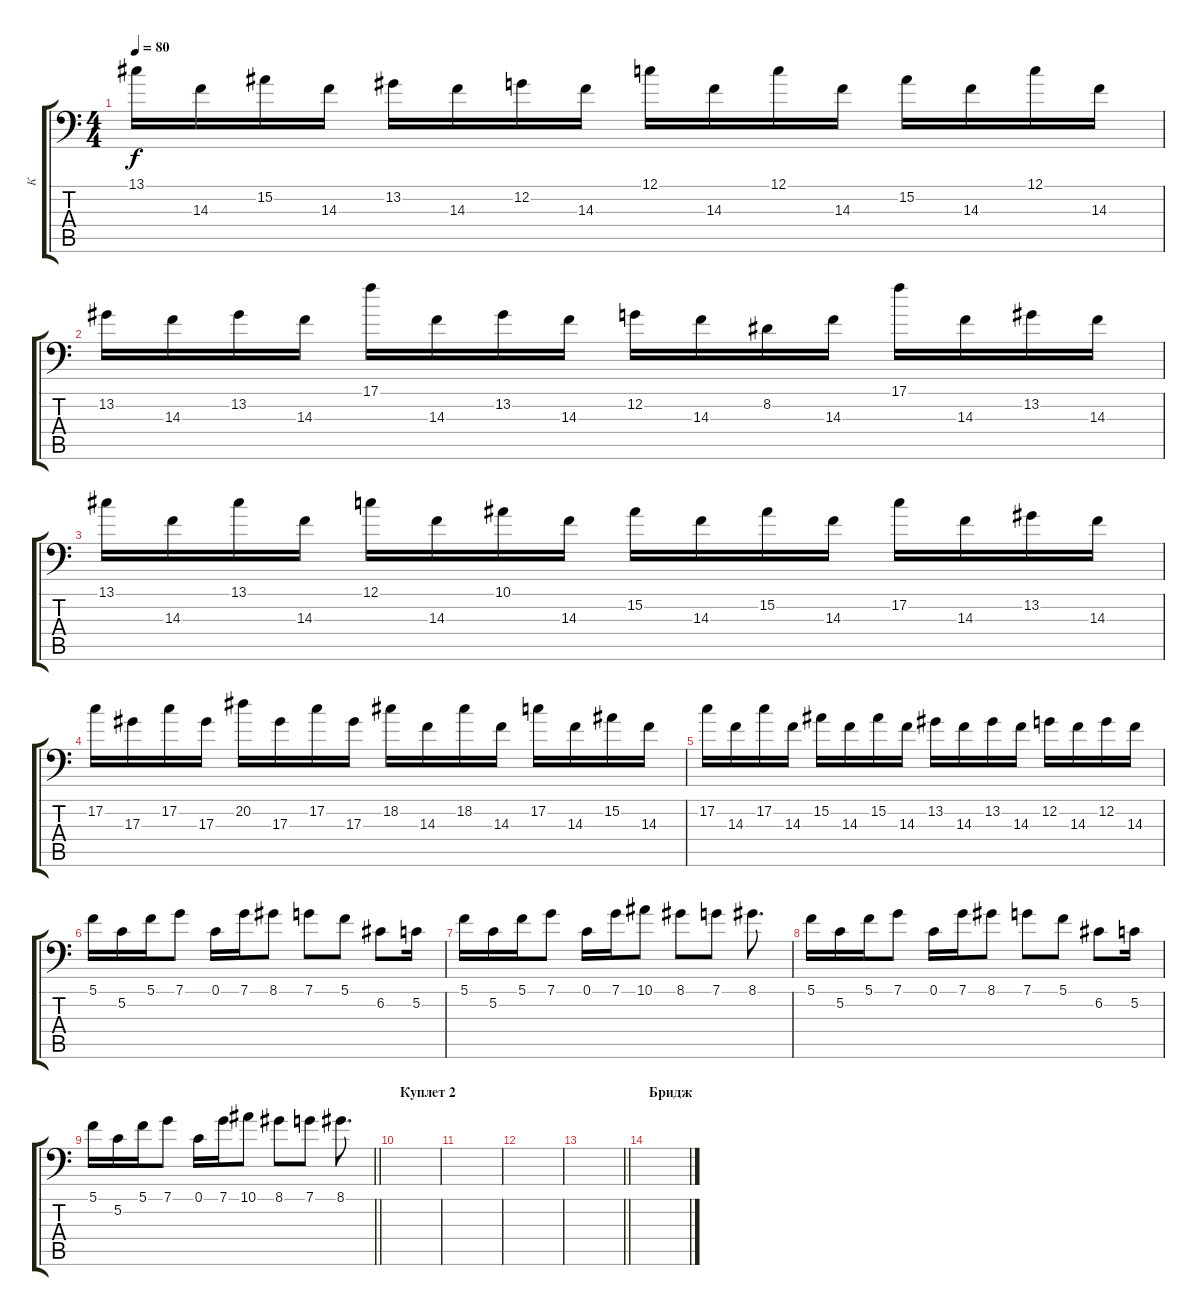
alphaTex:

\track ("К" "К") {instrument stringensemble1}
\staff {score tabs}
\tuning (C4 G3 Eb3 Bb2 F2 Bb1) {hide}
\ts (4 4)
\tempo 80
\clef f4
\ks c
13.1.16{dy f} 14.3.16 15.2.16 14.3.16 13.2.16 14.3.16 12.2.16 14.3.16 12.1.16 14.3.16 12.1.16 14.3.16 15.2.16 14.3.16 12.1.16 14.3.16 |
13.2.16 14.3.16 13.2.16 14.3.16 17.1.16 14.3.16 13.2.16 14.3.16 12.2.16 14.3.16 8.2.16 14.3.16 17.1.16 14.3.16 13.2.16 14.3.16 |
13.1.16 14.3.16 13.1.16 14.3.16 12.1.16 14.3.16 10.1.16 14.3.16 15.2.16 14.3.16 15.2.16 14.3.16 17.2.16 14.3.16 13.2.16 14.3.16 |
17.2.16 17.3.16 17.2.16 17.3.16 20.2.16 17.3.16 17.2.16 17.3.16 18.2.16 14.3.16 18.2.16 14.3.16 17.2.16 14.3.16 15.2.16 14.3.16 |
17.2.16 14.3.16 17.2.16 14.3.16 15.2.16 14.3.16 15.2.16 14.3.16 13.2.16 14.3.16 13.2.16 14.3.16 12.2.16 14.3.16 12.2.16 14.3.16 |
5.1.16 5.2.16 5.1.16 7.1.8 0.1.16 7.1.16 8.1.8 7.1.8 5.1.8 6.2.8 5.2.16 |
5.1.16 5.2.16 5.1.16 7.1.8 0.1.16 7.1.16 10.1.8 8.1.8 7.1.8 8.1.8{d} |
5.1.16 5.2.16 5.1.16 7.1.8 0.1.16 7.1.16 8.1.8 7.1.8 5.1.8 6.2.8 5.2.16 |
\barLineRight lightlight
5.1.16 5.2.16 5.1.16 7.1.8 0.1.16 7.1.16 10.1.8 8.1.8 7.1.8 8.1.8{d} |
\section ("" "Куплет 2")
|
|
|
\barLineRight lightlight
|
\section ("" "Бридж")
